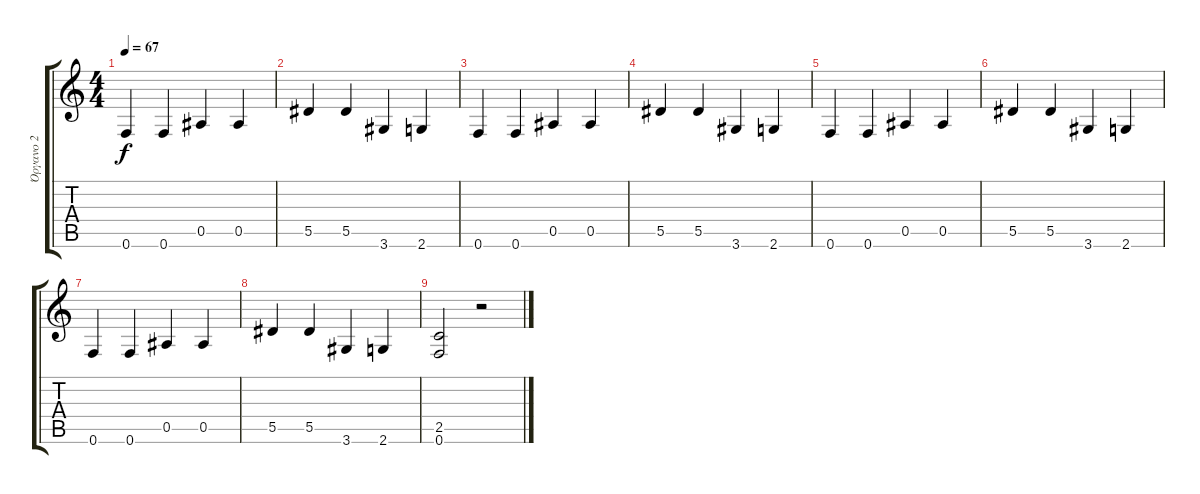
\track ("Όργανο 2" "Όργανο 2") {instrument electricbassfinger}
\staff {score tabs}
\tuning (F4 C4 Ab3 Eb3 Bb2 F2) {hide}
\ts (4 4)
\tempo 67
\clef g2
\ks c
0.6.4{dy f} 0.6.4 0.5.4 0.5.4 |
5.5.4 5.5.4 3.6.4 2.6.4 |
0.6.4 0.6.4 0.5.4 0.5.4 |
5.5.4 5.5.4 3.6.4 2.6.4 |
0.6.4 0.6.4 0.5.4 0.5.4 |
5.5.4 5.5.4 3.6.4 2.6.4 |
0.6.4 0.6.4 0.5.4 0.5.4 |
5.5.4 5.5.4 3.6.4 2.6.4 |
(2.5 0.6).2 r.2
